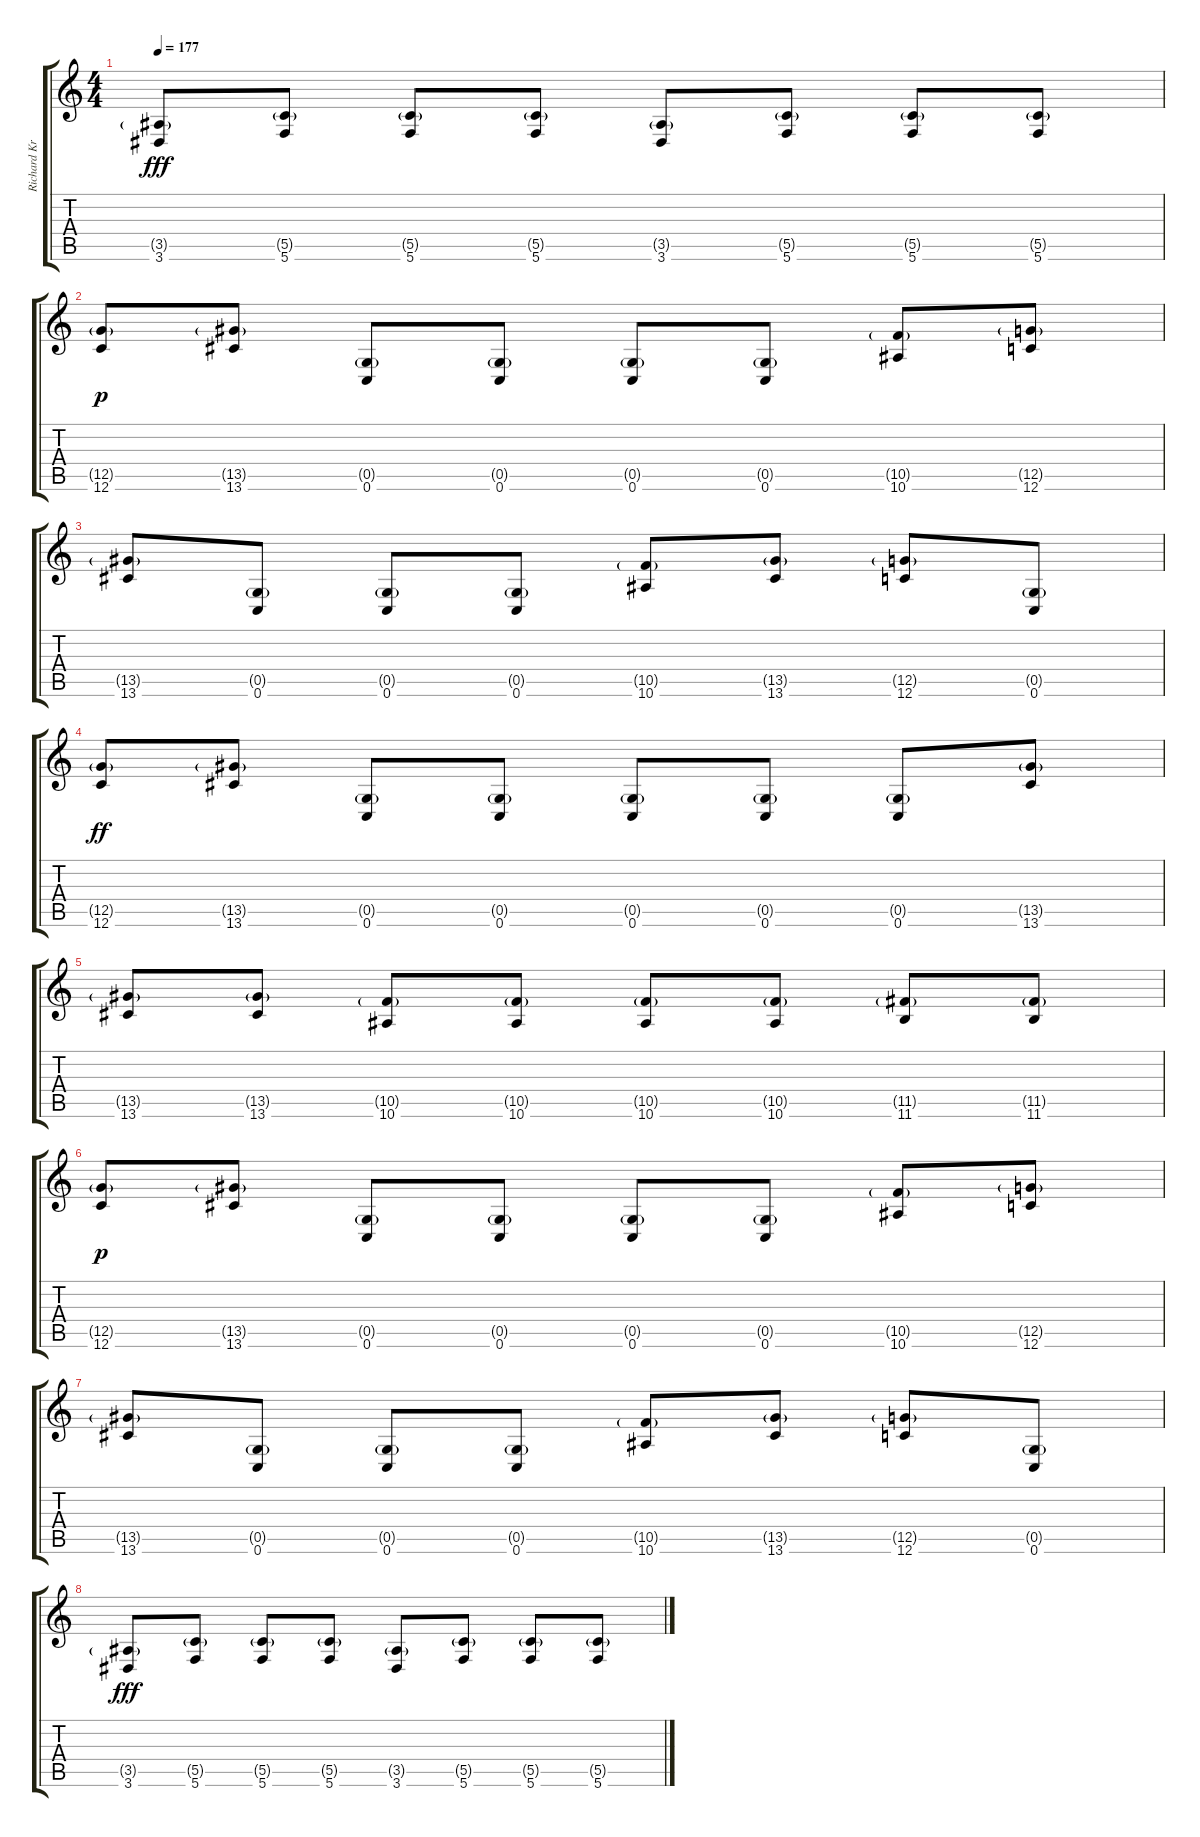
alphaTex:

\track ("Richard Kruspe [guitar]" "Richard Kr") {instrument distortionguitar}
\staff {score tabs}
\tuning (D4 A3 F3 C3 G2 C2) {hide}
\ts (4 4)
\tempo 177
\clef g2
\ks c
(3.5{g} 3.6).8{dy fff} (5.5{g} 5.6).8 (5.5{g} 5.6).8 (5.5{g} 5.6).8 (3.5{g} 3.6).8 (5.5{g} 5.6).8 (5.5{g} 5.6).8 (5.5{g} 5.6).8 |
(12.5{g} 12.6).8{dy p} (13.5{g} 13.6).8 (0.5{g} 0.6).8 (0.5{g} 0.6).8 (0.5{g} 0.6).8 (0.5{g} 0.6).8 (10.5{g} 10.6).8 (12.5{g} 12.6).8 |
(13.5{g} 13.6).8 (0.5{g} 0.6).8 (0.5{g} 0.6).8 (0.5{g} 0.6).8 (10.5{g} 10.6).8 (13.5{g} 13.6).8 (12.5{g} 12.6).8 (0.5{g} 0.6).8 |
(12.5{g} 12.6).8{dy ff} (13.5{g} 13.6).8 (0.5{g} 0.6).8 (0.5{g} 0.6).8 (0.5{g} 0.6).8 (0.5{g} 0.6).8 (0.5{g} 0.6).8 (13.5{g} 13.6).8 |
(13.5{g} 13.6).8 (13.5{g} 13.6).8 (10.5{g} 10.6).8 (10.5{g} 10.6).8 (10.5{g} 10.6).8 (10.5{g} 10.6).8 (11.5{g} 11.6).8 (11.5{g} 11.6).8 |
(12.5{g} 12.6).8{dy p} (13.5{g} 13.6).8 (0.5{g} 0.6).8 (0.5{g} 0.6).8 (0.5{g} 0.6).8 (0.5{g} 0.6).8 (10.5{g} 10.6).8 (12.5{g} 12.6).8 |
(13.5{g} 13.6).8 (0.5{g} 0.6).8 (0.5{g} 0.6).8 (0.5{g} 0.6).8 (10.5{g} 10.6).8 (13.5{g} 13.6).8 (12.5{g} 12.6).8 (0.5{g} 0.6).8 |
(3.5{g} 3.6).8{dy fff} (5.5{g} 5.6).8 (5.5{g} 5.6).8 (5.5{g} 5.6).8 (3.5{g} 3.6).8 (5.5{g} 5.6).8 (5.5{g} 5.6).8 (5.5{g} 5.6).8
